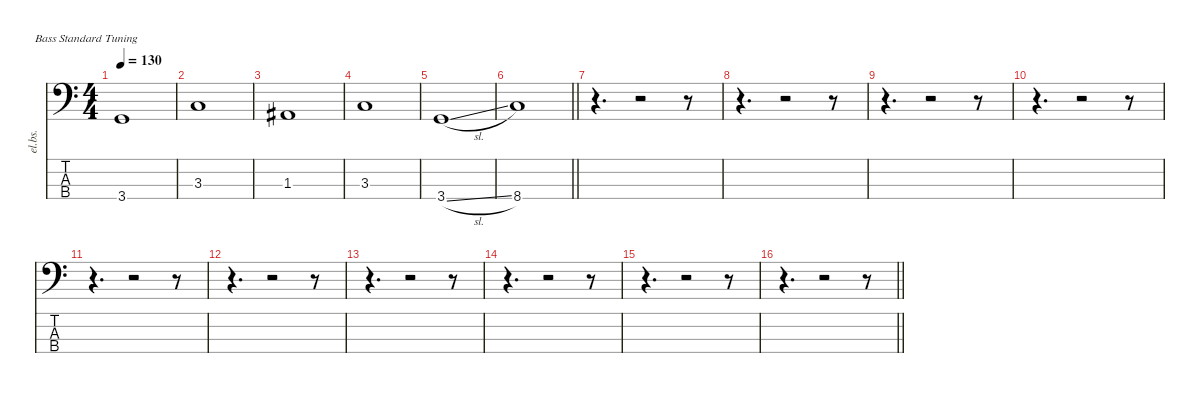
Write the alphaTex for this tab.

\defaultSystemsLayout 4
\hideDynamics
\bracketExtendMode nobrackets
\track ("Chipon" "el.bs.") {solo instrument electricbassfinger}
\staff {score tabs}
\tuning (G2 D2 A1 E1)
\ts (4 4)
\tempo 130
\clef f4
\ks c
3.4.1{dy f beam Up} |
3.3.1{beam Up} |
1.3{acc #}.1{beam Up} |
3.3.1{beam Up} |
3.4{sl}.1{beam Up} |
\barLineRight lightlight
8.4.1{beam Up} |
r.4{d beam Down} r.2{beam Down} r.8{beam Down} |
r.4{d beam Down} r.2{beam Down} r.8{beam Down} |
r.4{d beam Down} r.2{beam Down} r.8{beam Down} |
r.4{d beam Down} r.2{beam Down} r.8{beam Down} |
r.4{d beam Down} r.2{beam Down} r.8{beam Down} |
r.4{d beam Down} r.2{beam Down} r.8{beam Down} |
r.4{d beam Down} r.2{beam Down} r.8{beam Down} |
r.4{d beam Down} r.2{beam Down} r.8{beam Down} |
r.4{d beam Down} r.2{beam Down} r.8{beam Down} |
\barLineRight lightlight
r.4{d beam Down} r.2{beam Down} r.8{beam Down}
